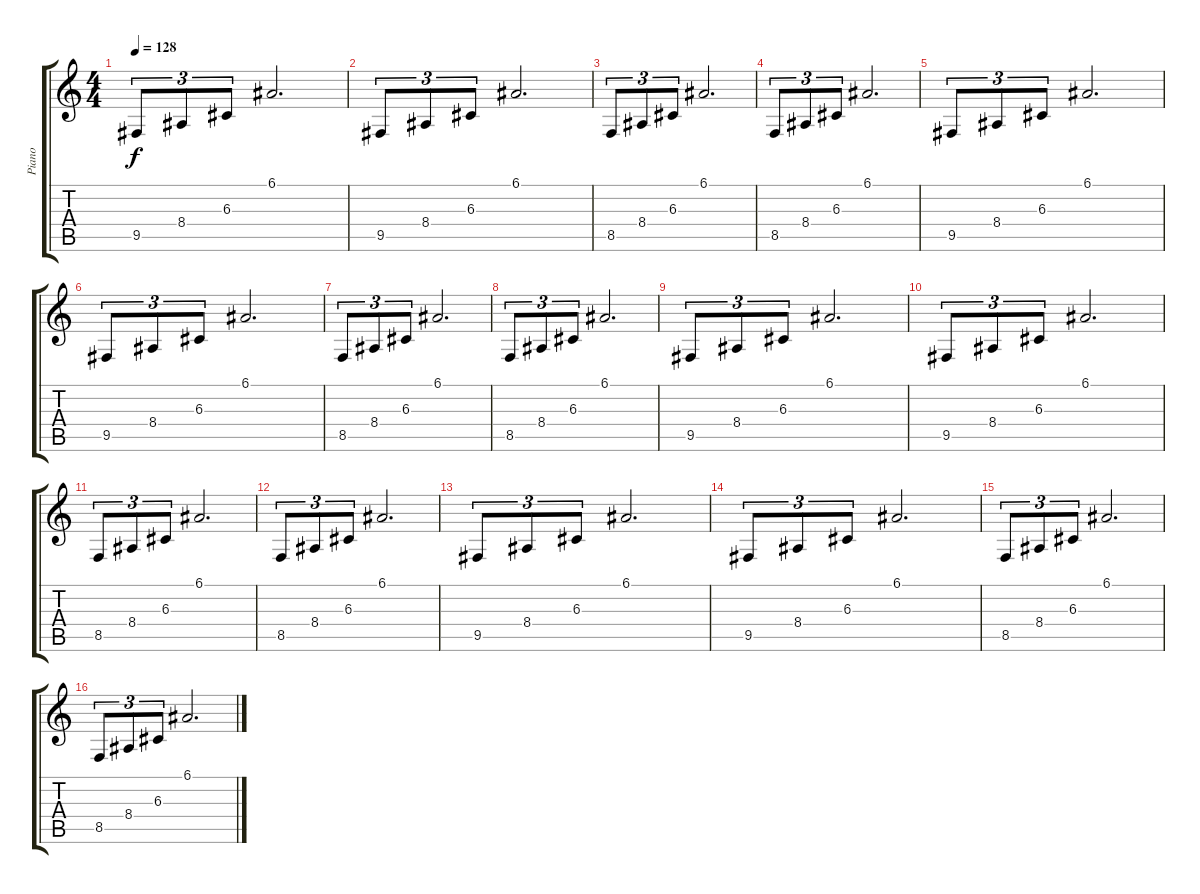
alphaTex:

\track ("Piano" "Piano") {instrument acousticgrandpiano}
\staff {score tabs}
\tuning (E4 B3 G3 D3 A2 E2) {hide}
\ts (4 4)
\tempo 128
\clef g2
\ks c
9.5.8{tu (3 2) dy f} 8.4.8{tu (3 2)} 6.3.8{tu (3 2)} 6.1.2{d} |
9.5.8{tu (3 2)} 8.4.8{tu (3 2)} 6.3.8{tu (3 2)} 6.1.2{d} |
8.5.8{tu (3 2)} 8.4.8{tu (3 2)} 6.3.8{tu (3 2)} 6.1.2{d} |
8.5.8{tu (3 2)} 8.4.8{tu (3 2)} 6.3.8{tu (3 2)} 6.1.2{d} |
9.5.8{tu (3 2)} 8.4.8{tu (3 2)} 6.3.8{tu (3 2)} 6.1.2{d} |
9.5.8{tu (3 2)} 8.4.8{tu (3 2)} 6.3.8{tu (3 2)} 6.1.2{d} |
8.5.8{tu (3 2)} 8.4.8{tu (3 2)} 6.3.8{tu (3 2)} 6.1.2{d} |
8.5.8{tu (3 2)} 8.4.8{tu (3 2)} 6.3.8{tu (3 2)} 6.1.2{d} |
9.5.8{tu (3 2)} 8.4.8{tu (3 2)} 6.3.8{tu (3 2)} 6.1.2{d} |
9.5.8{tu (3 2)} 8.4.8{tu (3 2)} 6.3.8{tu (3 2)} 6.1.2{d} |
8.5.8{tu (3 2)} 8.4.8{tu (3 2)} 6.3.8{tu (3 2)} 6.1.2{d} |
8.5.8{tu (3 2)} 8.4.8{tu (3 2)} 6.3.8{tu (3 2)} 6.1.2{d} |
9.5.8{tu (3 2)} 8.4.8{tu (3 2)} 6.3.8{tu (3 2)} 6.1.2{d} |
9.5.8{tu (3 2)} 8.4.8{tu (3 2)} 6.3.8{tu (3 2)} 6.1.2{d} |
8.5.8{tu (3 2)} 8.4.8{tu (3 2)} 6.3.8{tu (3 2)} 6.1.2{d} |
8.5.8{tu (3 2)} 8.4.8{tu (3 2)} 6.3.8{tu (3 2)} 6.1.2{d}
